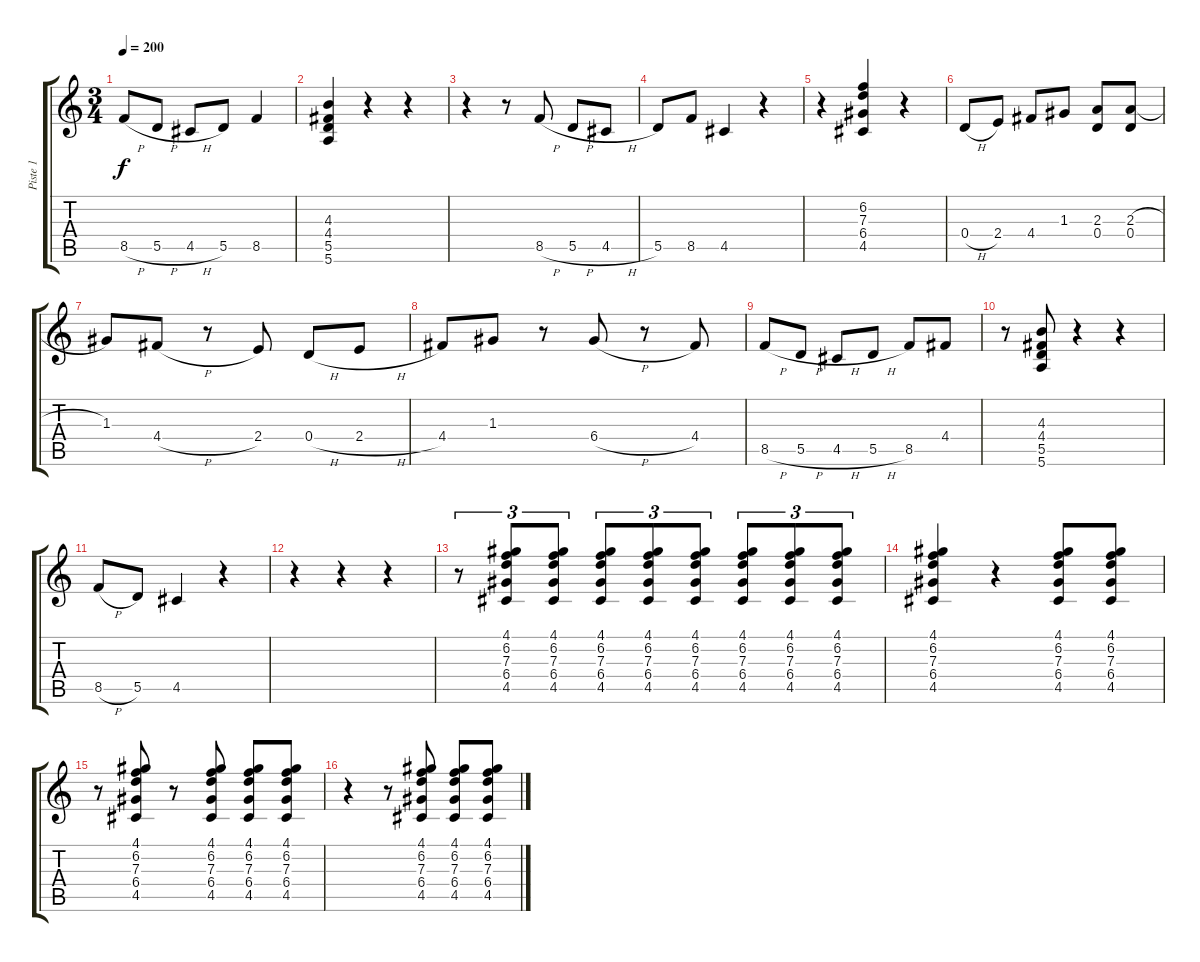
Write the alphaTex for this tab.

\track ("Piste 1" "Piste 1") {instrument acousticguitarnylon}
\staff {score tabs}
\tuning (E4 B3 G3 D3 A2 E2) {hide}
\ts (3 4)
\tempo 200
\clef g2
\ks c
8.5{h}.8{dy f} 5.5{h}.8 4.5{h}.8 5.5.8 8.5.4 |
(4.3 4.4 5.5 5.6).4 r.4 r.4 |
r.4 r.8 8.5{h}.8 5.5{h}.8 4.5{h}.8 |
5.5.8 8.5.8 4.5.4 r.4 |
r.4 (6.2 7.3 6.4 4.5).4 r.4 |
0.4{h}.8 2.4.8 4.4.8 1.3.8 (2.3 0.4).8 (2.3{h} 0.4).8 |
1.3.8 4.4{h}.8 r.8 2.4.8 0.4{h}.8 2.4{h}.8 |
4.4.8 1.3.8 r.8 6.4{h}.8 r.8 4.4.8 |
8.5{h}.8 5.5{h}.8 4.5{h}.8 5.5{h}.8 8.5.8 4.4.8 |
r.8 (4.3 4.4 5.5 5.6).8 r.4 r.4 |
8.5{h}.8 5.5.8 4.5.4 r.4 |
r.4 r.4 r.4 |
r.8{tu (3 2)} (4.1 6.2 7.3 6.4 4.5).8{tu (3 2)} (4.1 6.2 7.3 6.4 4.5).8{tu (3 2)} (4.1 6.2 7.3 6.4 4.5).8{tu (3 2)} (4.1 6.2 7.3 6.4 4.5).8{tu (3 2)} (4.1 6.2 7.3 6.4 4.5).8{tu (3 2)} (4.1 6.2 7.3 6.4 4.5).8{tu (3 2)} (4.1 6.2 7.3 6.4 4.5).8{tu (3 2)} (4.1 6.2 7.3 6.4 4.5).8{tu (3 2)} |
(4.1 6.2 7.3 6.4 4.5).4 r.4 (4.1 6.2 7.3 6.4 4.5).8 (4.1 6.2 7.3 6.4 4.5).8 |
r.8 (4.1 6.2 7.3 6.4 4.5).8 r.8 (4.1 6.2 7.3 6.4 4.5).8 (4.1 6.2 7.3 6.4 4.5).8 (4.1 6.2 7.3 6.4 4.5).8 |
r.4 r.8 (4.1 6.2 7.3 6.4 4.5).8 (4.1 6.2 7.3 6.4 4.5).8 (4.1 6.2 7.3 6.4 4.5).8
